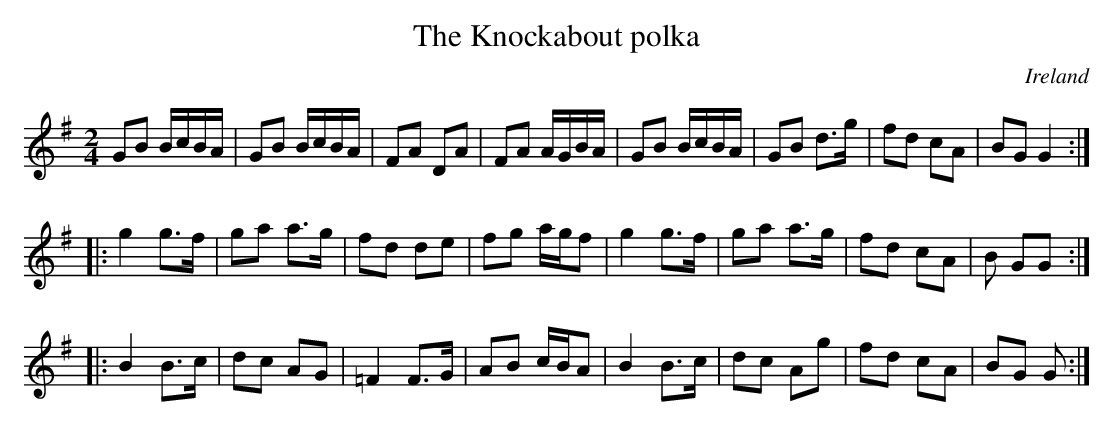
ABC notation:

X:1
T:Knockabout polka, The
O:Ireland
M:2/4
K:G
G2B2 BcBA | G2B2 BcBA | F2A2 D2A2 | F2A2 AGBA|\
G2B2 BcBA | G2B2 d3g  | f2d2 c2A2 | B2G2 G4 :|
|:g4 g3f | g2a2 a3g  | f2d2 d2e2 | f2g2 agf2 |\
  g4 g3f | g2a2 a3g  | f2d2 c2A2 | B2 G2G2 :|
|:B4 B3c | d2c2 A2G2 | =F4 F3G | A2B2 cBA2 |\
  B4 B3c | d2c2 A2g2 | f2d2 c2A2 | B2G2 G2 :|
